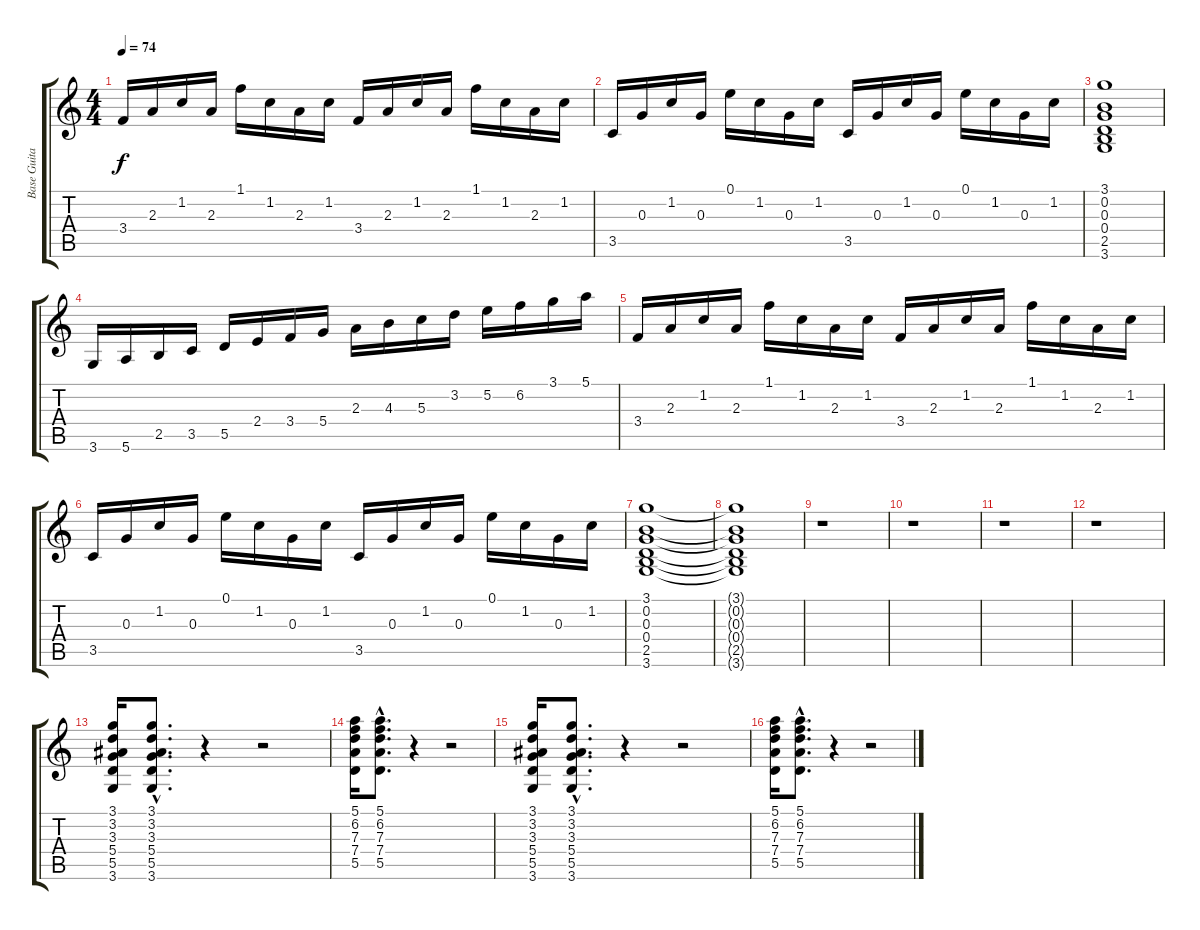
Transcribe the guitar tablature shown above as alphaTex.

\track ("Base Guitar" "Base Guita") {instrument acousticguitarsteel}
\staff {score tabs}
\tuning (E4 B3 G3 D3 A2 E2) {hide}
\ts (4 4)
\tempo 74
\clef g2
\ks c
3.4.16{dy f} 2.3.16 1.2.16 2.3.16 1.1.16 1.2.16 2.3.16 1.2.16 3.4.16 2.3.16 1.2.16 2.3.16 1.1.16 1.2.16 2.3.16 1.2.16 |
3.5.16 0.3.16 1.2.16 0.3.16 0.1.16 1.2.16 0.3.16 1.2.16 3.5.16 0.3.16 1.2.16 0.3.16 0.1.16 1.2.16 0.3.16 1.2.16 |
(3.1 0.2 0.3 0.4 2.5 3.6).1 |
3.6.16 5.6.16 2.5.16 3.5.16 5.5.16 2.4.16 3.4.16 5.4.16 2.3.16 4.3.16 5.3.16 3.2.16 5.2.16 6.2.16 3.1.16 5.1.16 |
3.4.16 2.3.16 1.2.16 2.3.16 1.1.16 1.2.16 2.3.16 1.2.16 3.4.16 2.3.16 1.2.16 2.3.16 1.1.16 1.2.16 2.3.16 1.2.16 |
3.5.16 0.3.16 1.2.16 0.3.16 0.1.16 1.2.16 0.3.16 1.2.16 3.5.16 0.3.16 1.2.16 0.3.16 0.1.16 1.2.16 0.3.16 1.2.16 |
(3.1 0.2 0.3 0.4 2.5 3.6).1 |
(3.1{t} 0.2{t} 0.3{t} 0.4{t} 2.5{t} 3.6{t}).1 |
r.1 |
r.1 |
r.1 |
r.1 |
(3.1 3.2 3.3 5.4 5.5 3.6).16 (3.1{hac} 3.2{hac} 3.3{hac} 5.4{hac} 5.5{hac} 3.6{hac}).8{d} r.4 r.2 |
(5.1 6.2 7.3 7.4 5.5).16 (5.1{hac} 6.2{hac} 7.3{hac} 7.4{hac} 5.5{hac}).8{d} r.4 r.2 |
(3.1 3.2 3.3 5.4 5.5 3.6).16 (3.1{hac} 3.2{hac} 3.3{hac} 5.4{hac} 5.5{hac} 3.6{hac}).8{d} r.4 r.2 |
(5.1 6.2 7.3 7.4 5.5).16 (5.1{hac} 6.2{hac} 7.3{hac} 7.4{hac} 5.5{hac}).8{d} r.4 r.2
